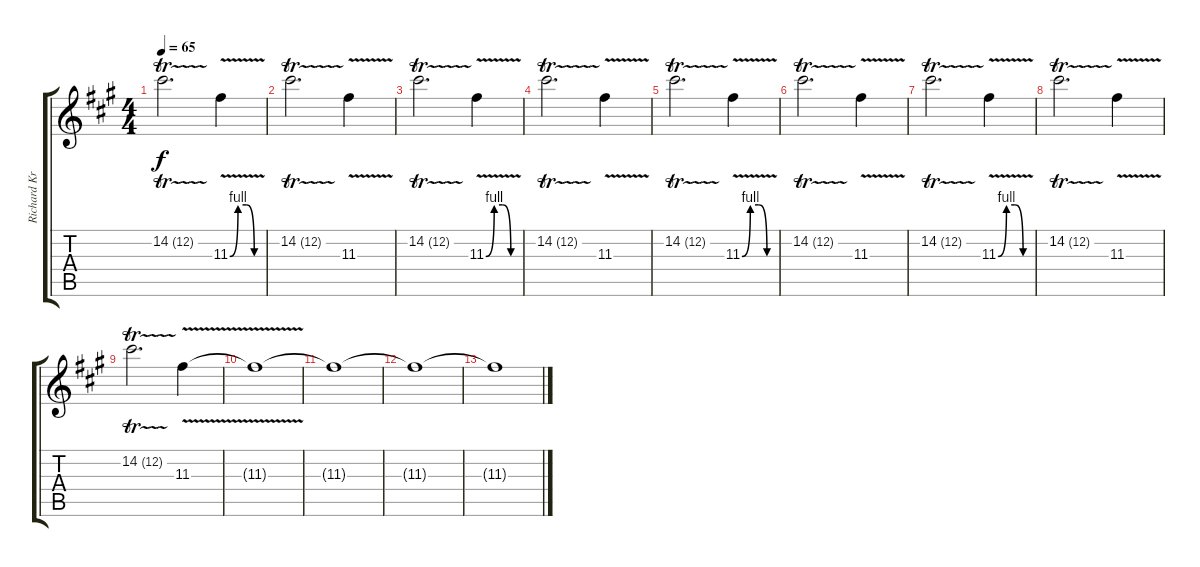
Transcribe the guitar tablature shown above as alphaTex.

\track ("Richard Kruspe-Bernstein - Guitar I" "Richard Kr") {instrument distortionguitar}
\staff {score tabs}
\tuning (E4 B3 G3 D3 A2 D2) {hide}
\ts (4 4)
\tempo 65
\clef g2
\ks a
14.2{tr (12 16)}.2{d dy f} 11.3{be (custom 0 0 15 4 30 4 45 0 60 0) v}.4 |
14.2{tr (12 16)}.2{d} 11.3{v}.4 |
14.2{tr (12 16)}.2{d} 11.3{be (custom 0 0 15 4 30 4 45 0 60 0) v}.4 |
14.2{tr (12 16)}.2{d} 11.3{v}.4 |
14.2{tr (12 16)}.2{d} 11.3{be (custom 0 0 15 4 30 4 45 0 60 0) v}.4 |
14.2{tr (12 16)}.2{d} 11.3{v}.4 |
14.2{tr (12 16)}.2{d} 11.3{be (custom 0 0 15 4 30 4 45 0 60 0) v}.4 |
14.2{tr (12 16)}.2{d} 11.3{v}.4 |
14.2{tr (12 16)}.2{d} 11.3{v}.4 |
11.3{t}.1{volume 0} |
11.3{t}.1 |
11.3{t}.1 |
11.3{t}.1
